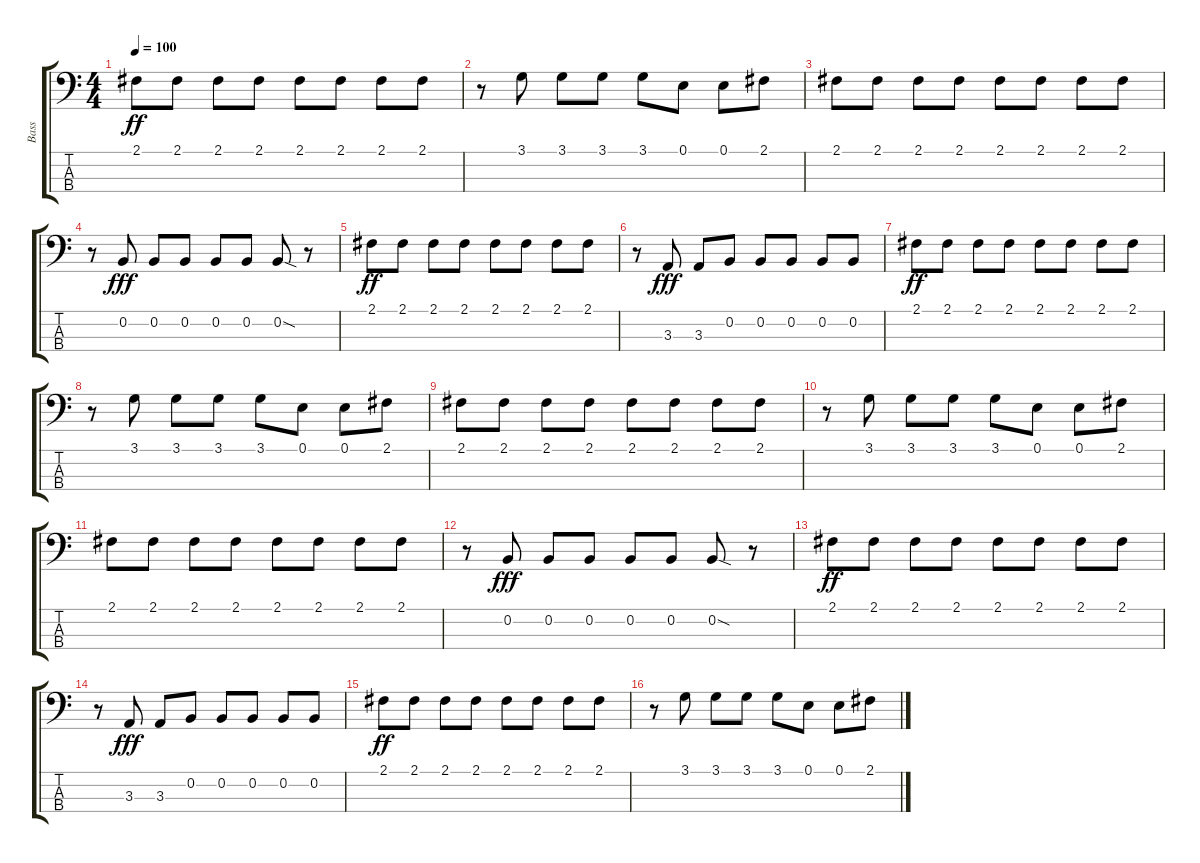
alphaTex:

\track ("Bass" "Bass") {instrument electricbasspick}
\staff {score tabs}
\tuning (E2 B1 Gb1 B0) {hide}
\ts (4 4)
\section ("" "")
\tempo 100
\clef f4
\ks c
2.1.8{dy ff} 2.1.8 2.1.8 2.1.8 2.1.8 2.1.8 2.1.8 2.1.8 |
r.8 3.1.8 3.1.8 3.1.8 3.1.8 0.1.8 0.1.8 2.1.8 |
2.1.8 2.1.8 2.1.8 2.1.8 2.1.8 2.1.8 2.1.8 2.1.8 |
r.8 0.2.8{dy fff} 0.2.8 0.2.8 0.2.8 0.2.8 0.2{sod}.8 r.8 |
2.1.8{dy ff} 2.1.8 2.1.8 2.1.8 2.1.8 2.1.8 2.1.8 2.1.8 |
r.8 3.3.8{dy fff} 3.3.8 0.2.8 0.2.8 0.2.8 0.2.8 0.2.8 |
2.1.8{dy ff} 2.1.8 2.1.8 2.1.8 2.1.8 2.1.8 2.1.8 2.1.8 |
r.8 3.1.8 3.1.8 3.1.8 3.1.8 0.1.8 0.1.8 2.1.8 |
2.1.8 2.1.8 2.1.8 2.1.8 2.1.8 2.1.8 2.1.8 2.1.8 |
r.8 3.1.8 3.1.8 3.1.8 3.1.8 0.1.8 0.1.8 2.1.8 |
2.1.8 2.1.8 2.1.8 2.1.8 2.1.8 2.1.8 2.1.8 2.1.8 |
r.8 0.2.8{dy fff} 0.2.8 0.2.8 0.2.8 0.2.8 0.2{sod}.8 r.8 |
2.1.8{dy ff} 2.1.8 2.1.8 2.1.8 2.1.8 2.1.8 2.1.8 2.1.8 |
r.8 3.3.8{dy fff} 3.3.8 0.2.8 0.2.8 0.2.8 0.2.8 0.2.8 |
2.1.8{dy ff} 2.1.8 2.1.8 2.1.8 2.1.8 2.1.8 2.1.8 2.1.8 |
r.8 3.1.8 3.1.8 3.1.8 3.1.8 0.1.8 0.1.8 2.1.8
